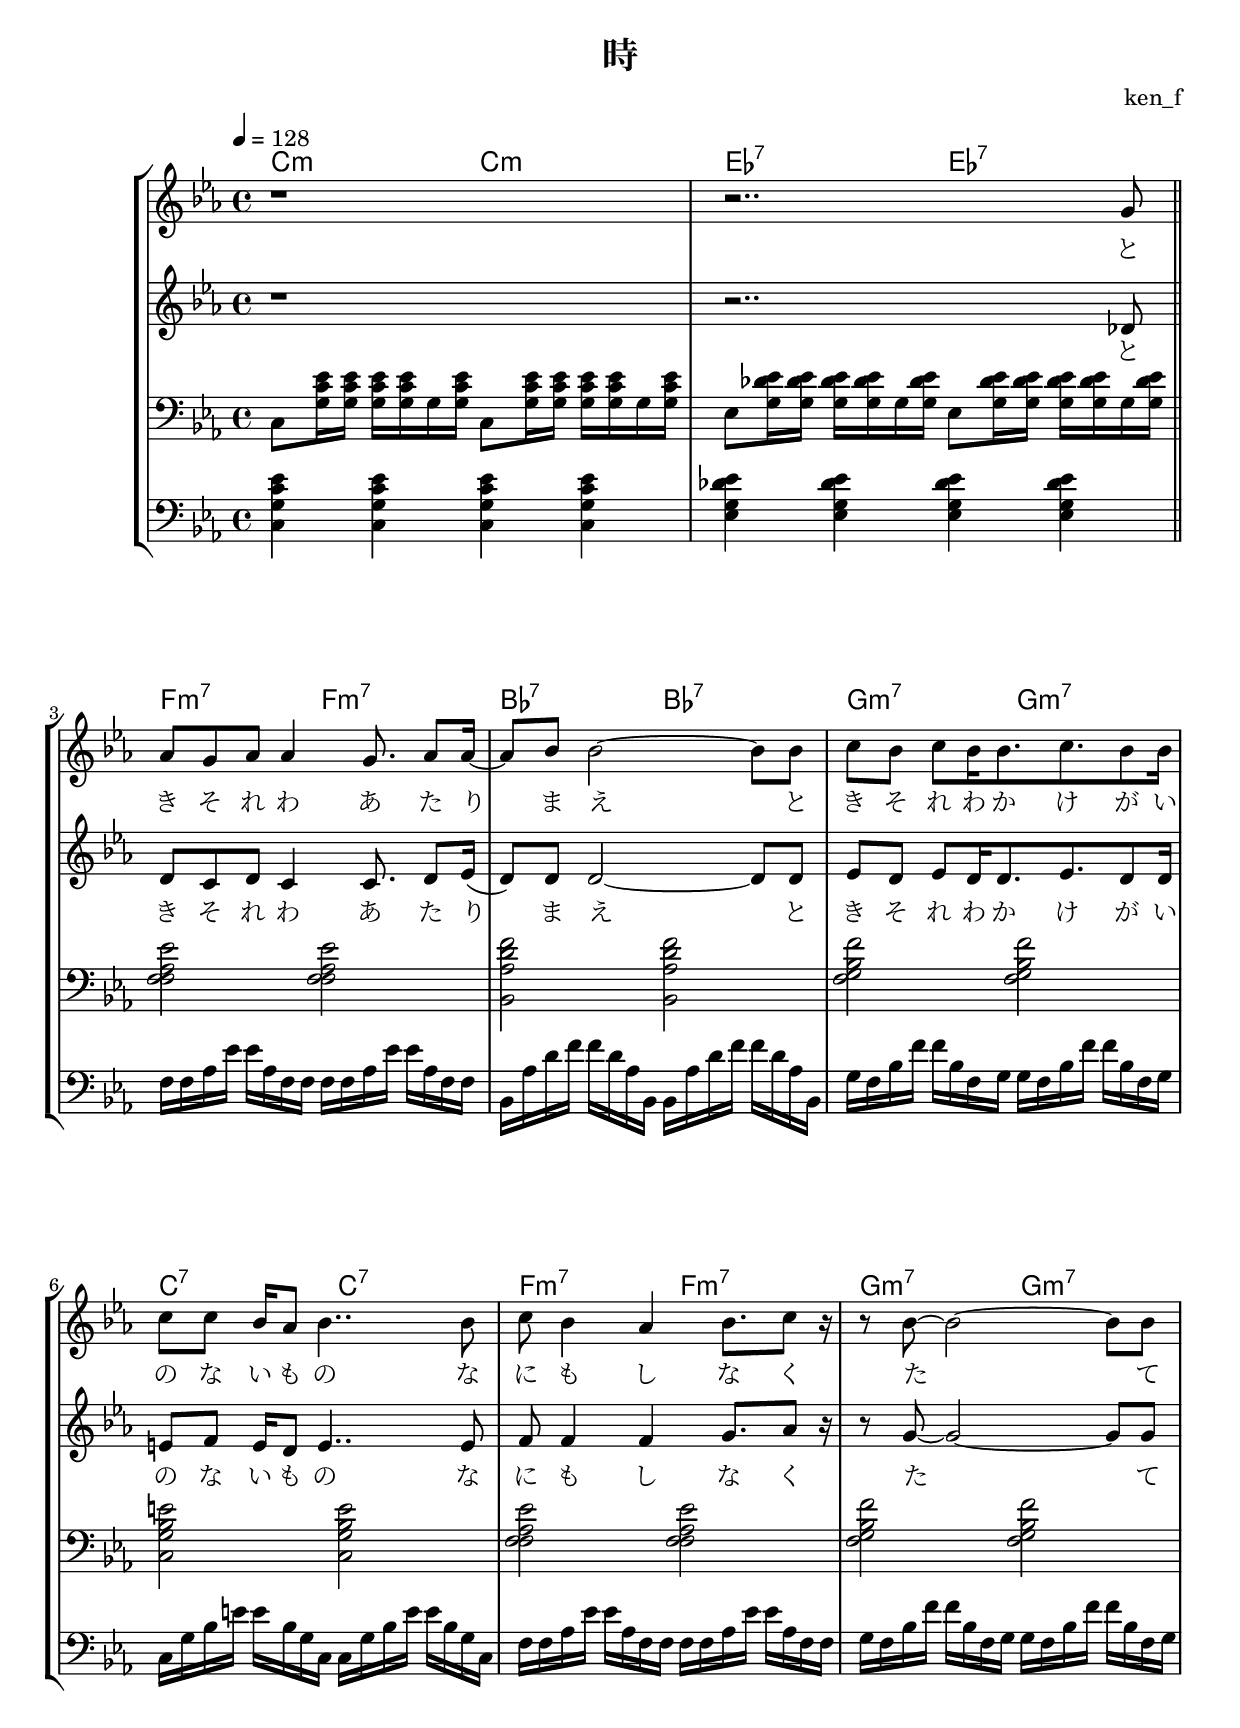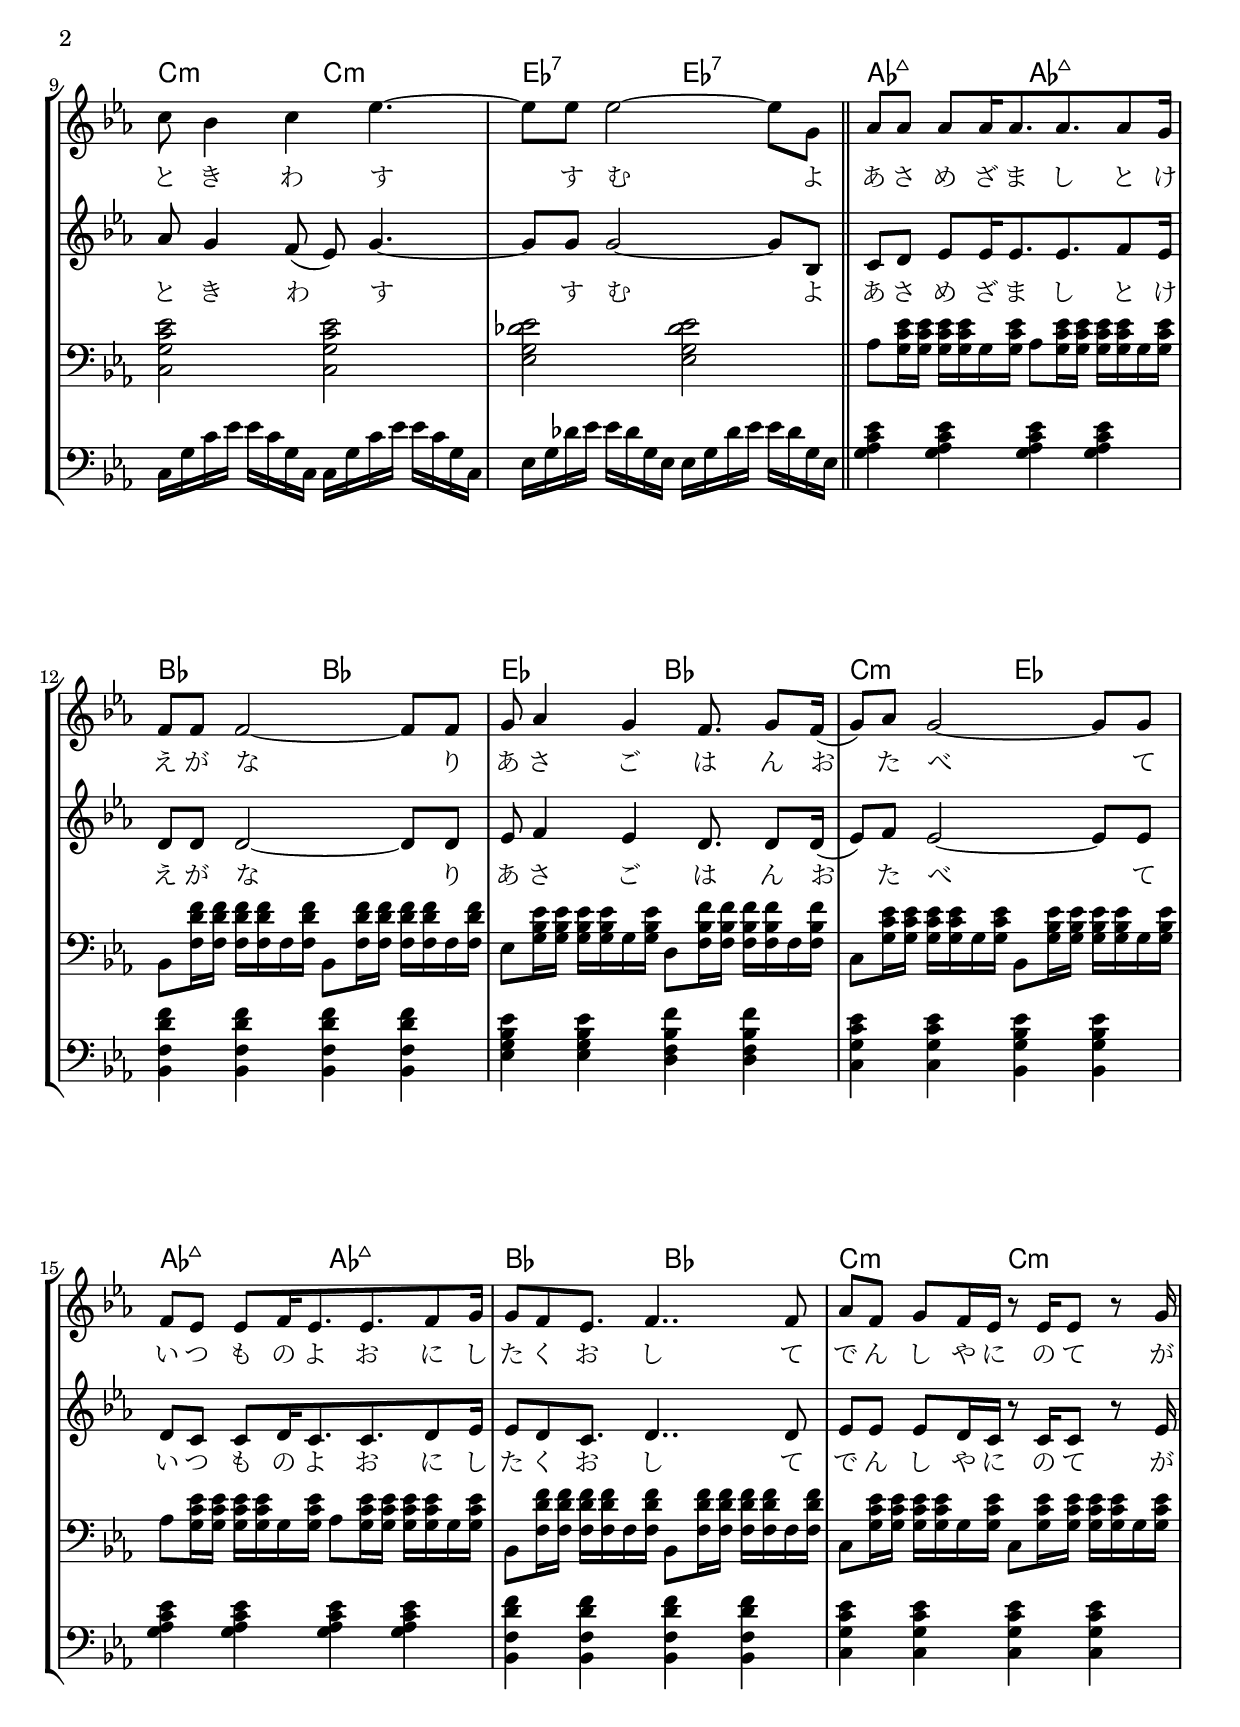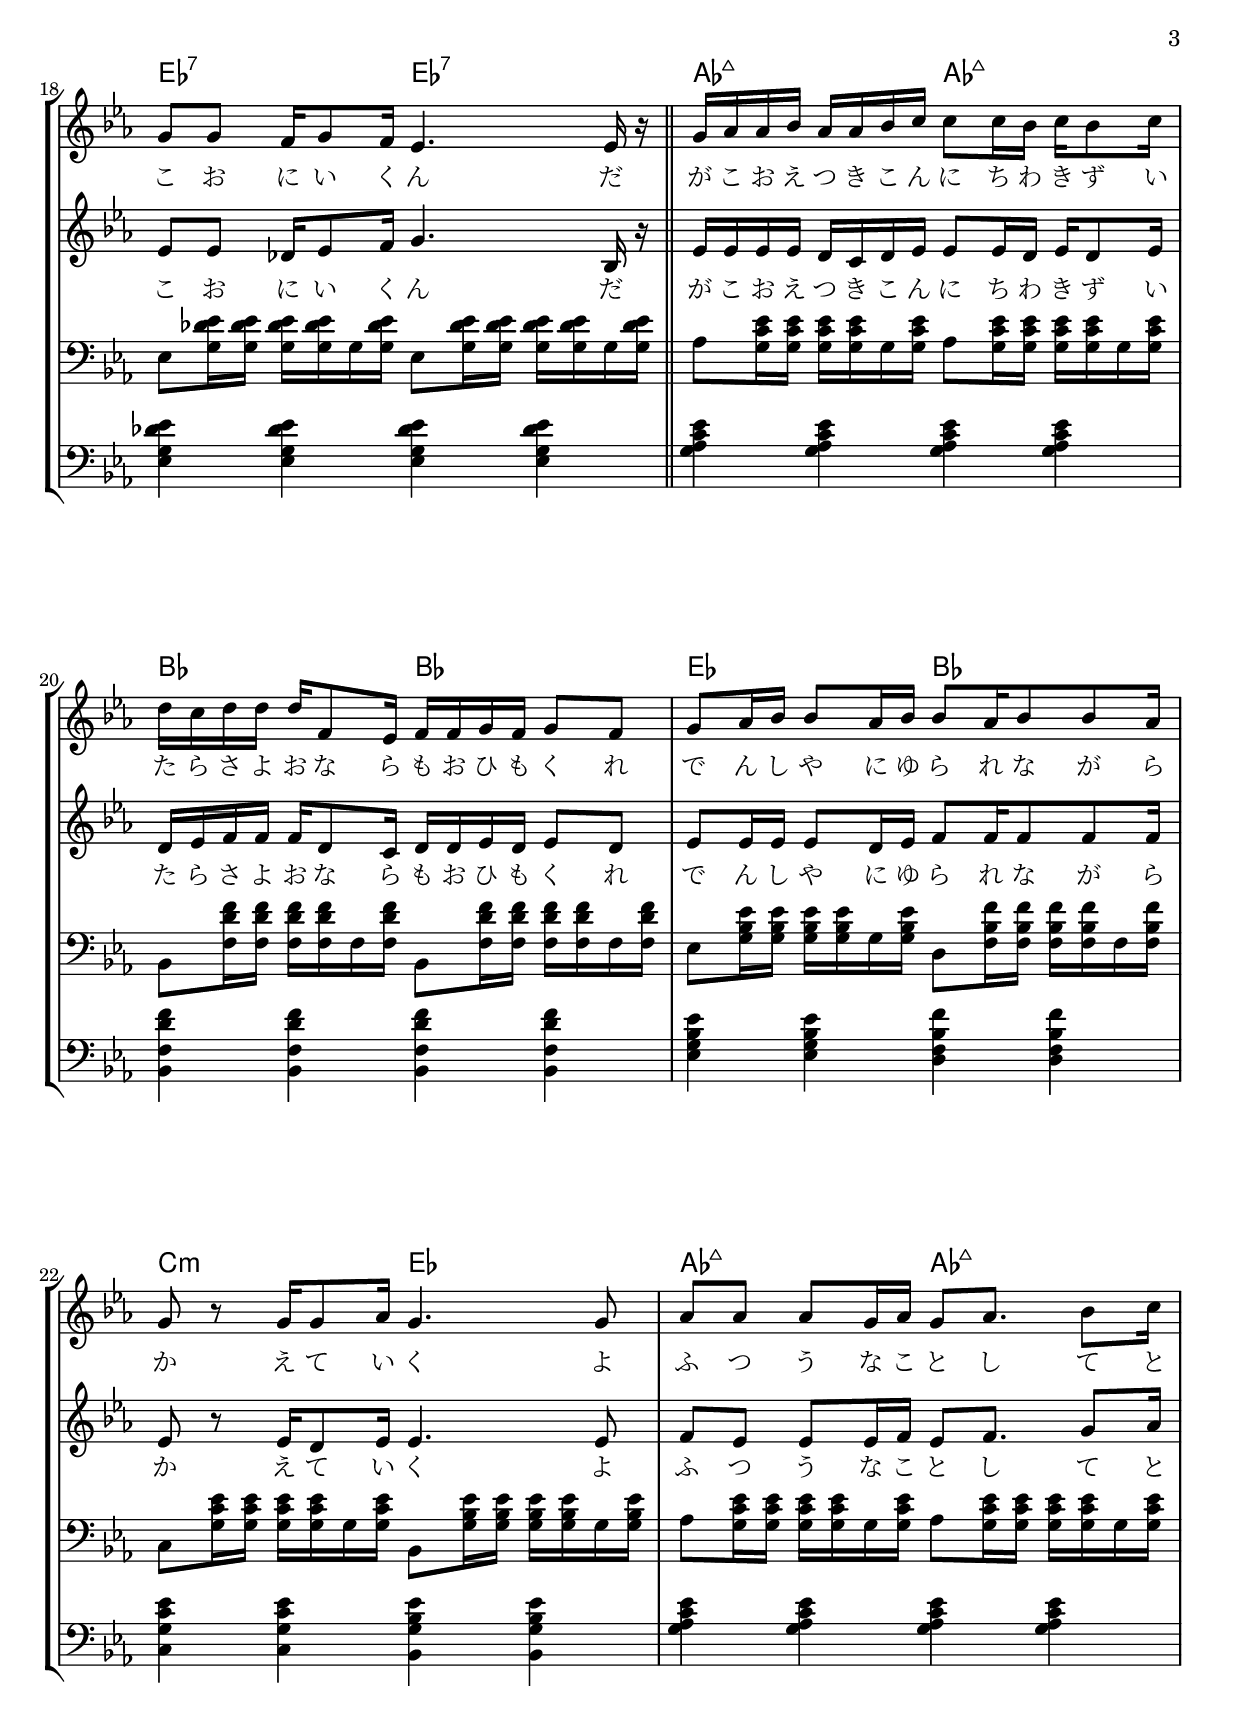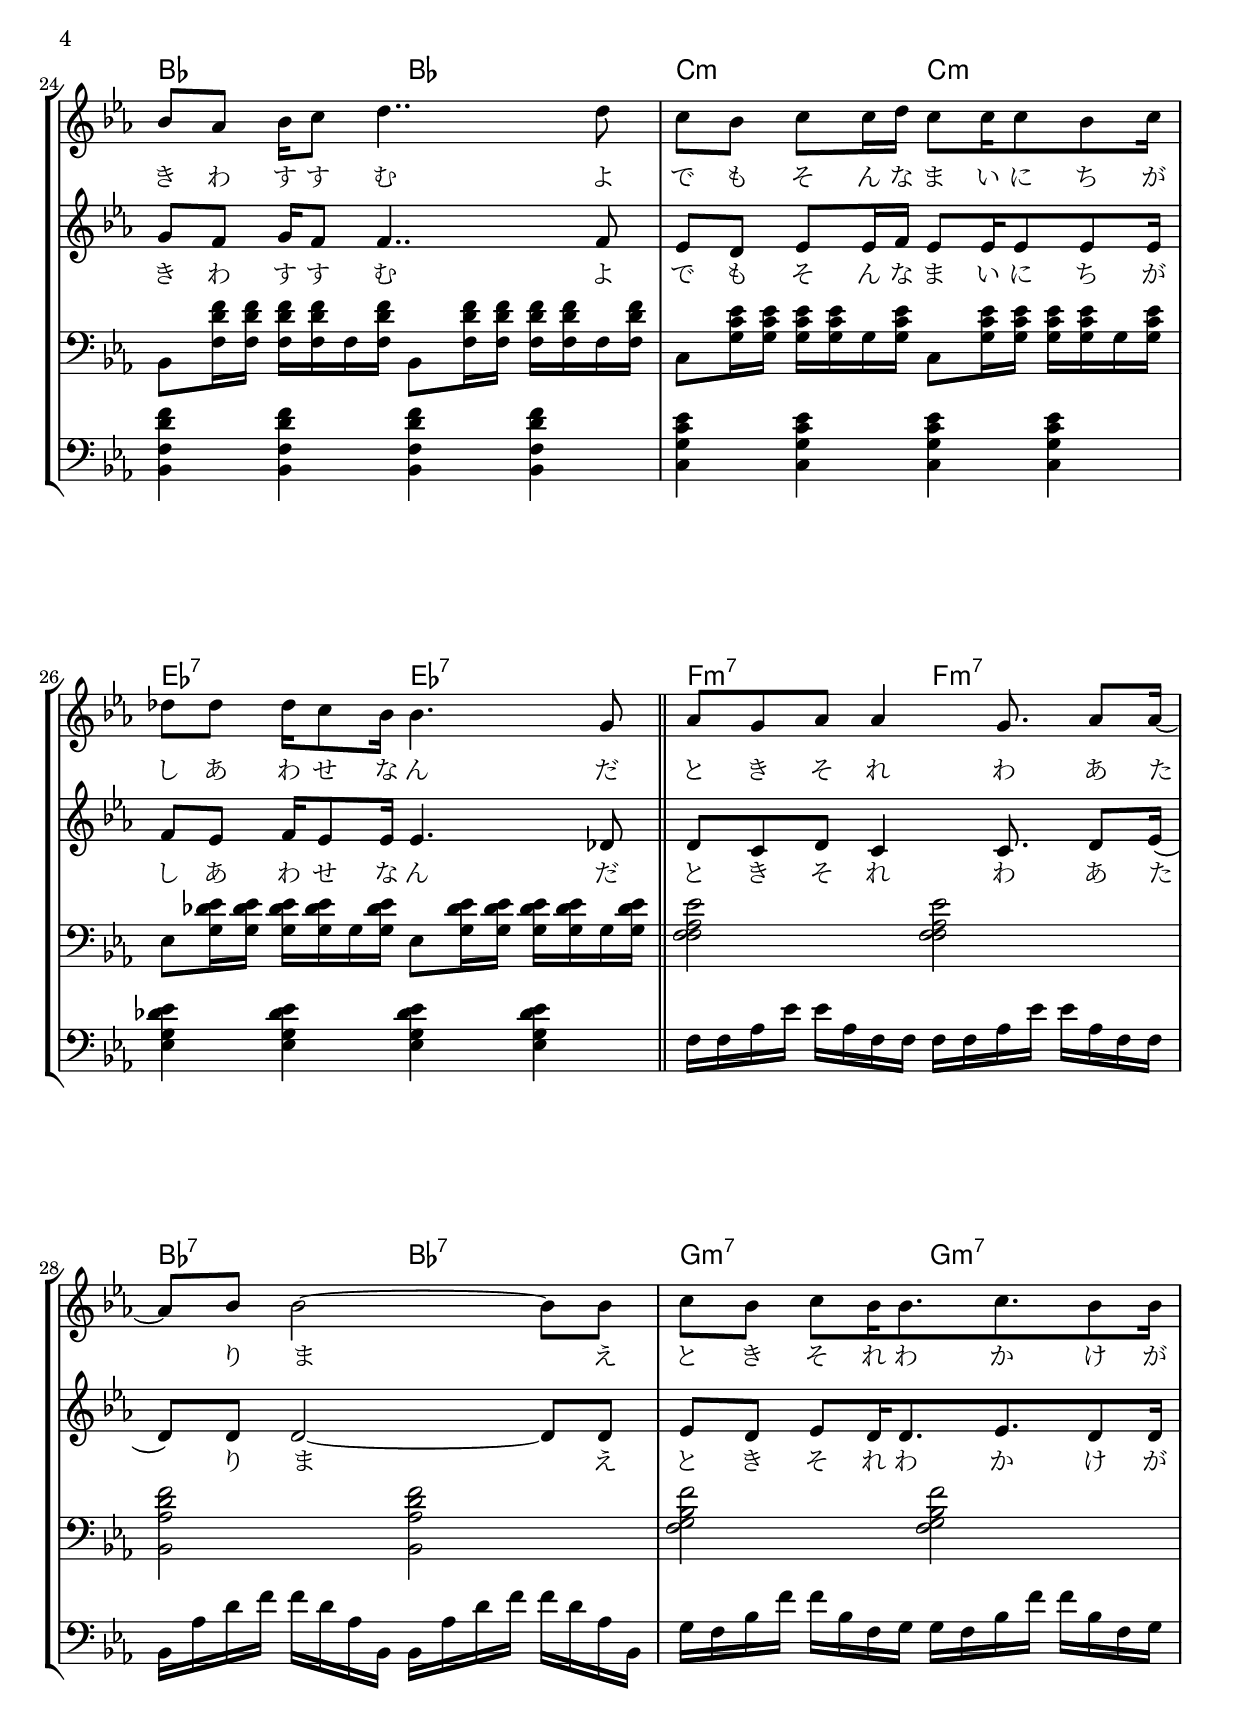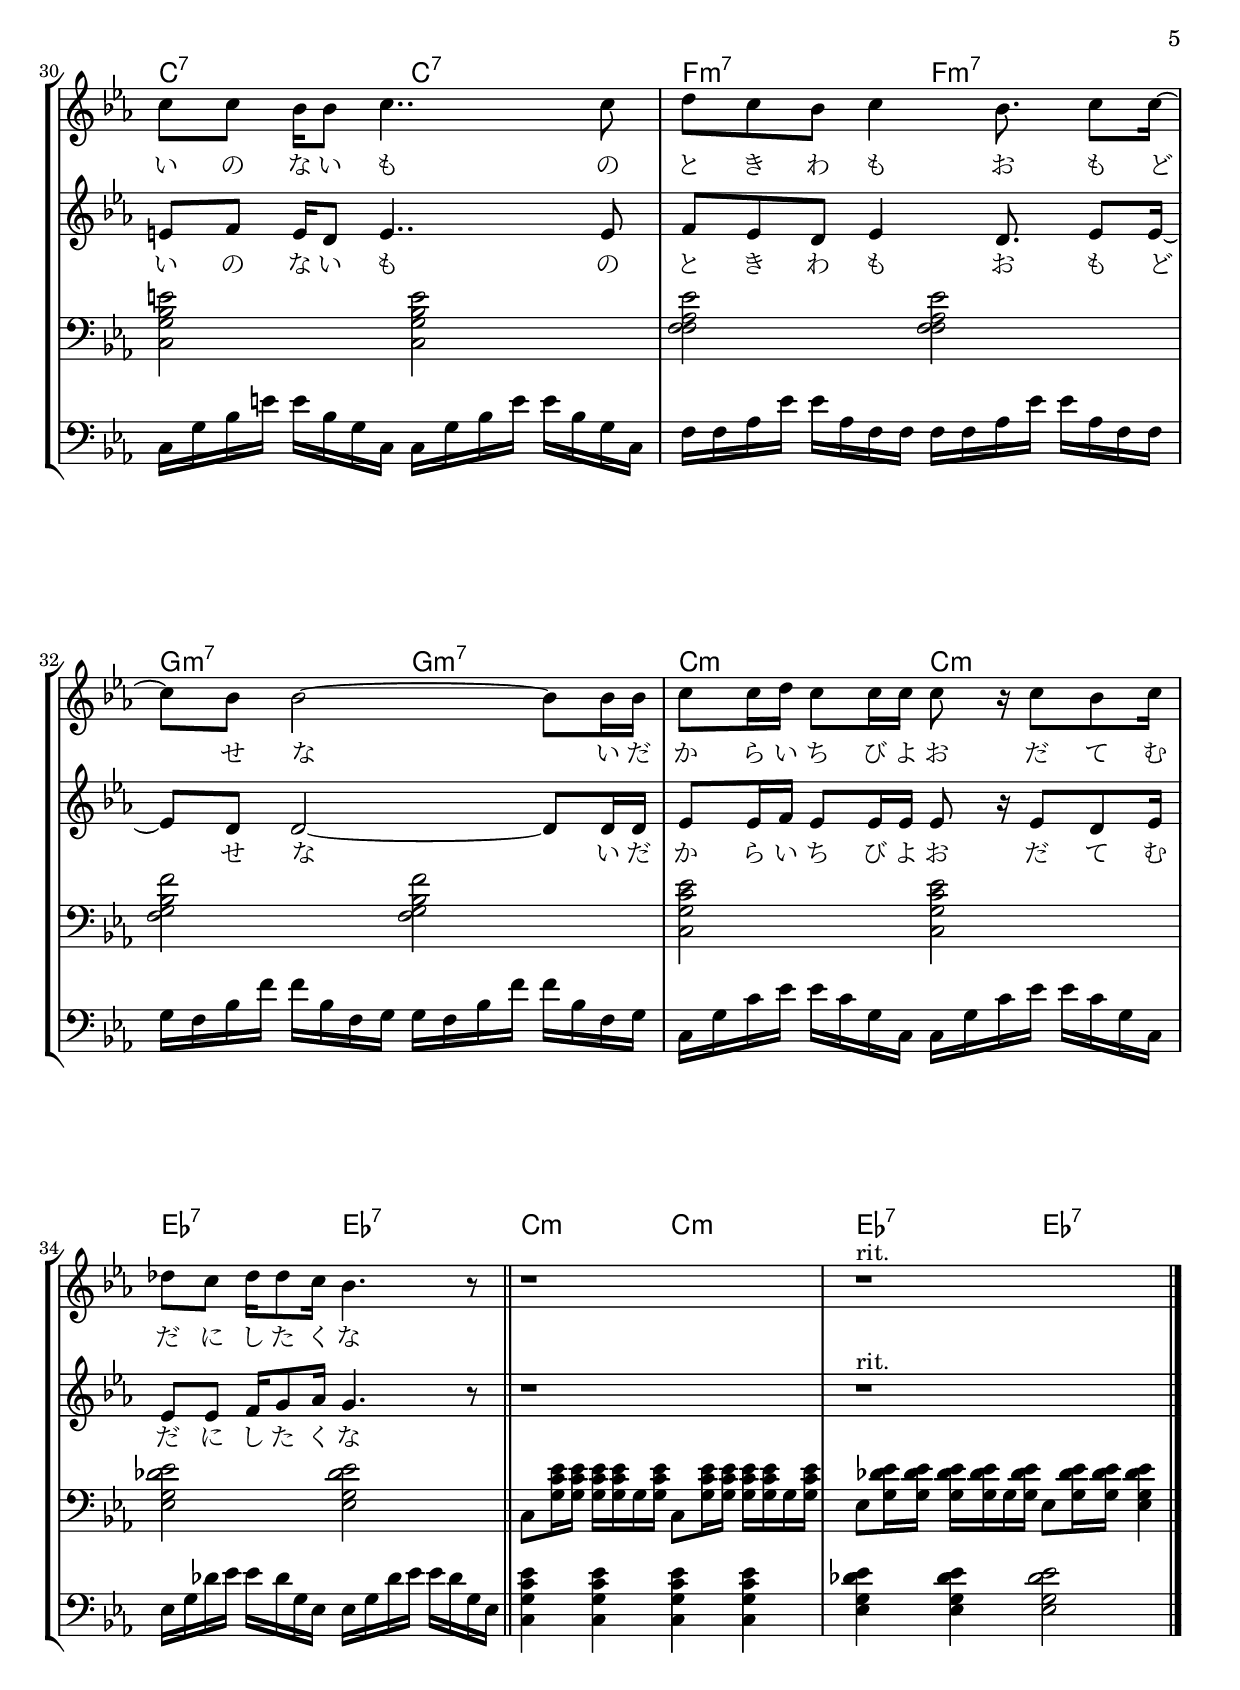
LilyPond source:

\version "2.12.1"

\header {
	title = \markup {時}
	composer = \markup \center-column {ken_f}
}

harmony = \chordmode {
	c2:m c:m es:7 es:7 

	f:min7 f:min7 bes:7 bes:7 g:min7 g:min7 c:7 c:7 f:min7 f:min7 g:min7 g:min7 c:m c:m es:7 es:7 

	as:maj7 as:maj7 bes bes es bes c:m es as:maj7 as:maj7 bes bes c:m c:m es:7 es:7 

	as:maj7 as:maj7 bes bes es bes c:m es as:maj7 as:maj7 bes bes c:m c:m es:7 es:7 

	f:min7 f:min7 bes:7 bes:7 g:min7 g:min7 c:7 c:7 f:min7 f:min7 g:min7 g:min7 c:m c:m es:7 es:7 

	c:m c:m es:7 es:7 
}

melody = {
	\key es \major
	\tempo 4 = 128
	r1 | r2.. 
	\set Staff.midiInstrument = #"mmi0.38"
	g'8 
	as'8  g'8  as'8  as'4  g'8.  as'8  as'16~ 
	as'8  bes'8  bes'2~bes'8  bes'8 
	c''8  bes'8  c''8  bes'16  bes'8.  c''8.  bes'8  bes'16 
	c''8  c''8  bes'16  as'8  bes'4..  bes'8 
	c''8  bes'4  as'4  bes'8.  c''8  r16~ 
	r8  bes'8  bes'2~bes'8  bes'8 
	c''8  bes'4  c''4  es''4.~ 
	es''8  es''8  es''2~es''8  	\set Staff.midiInstrument = #"mmi0.38"
	g'8 
	as'8  as'8  as'8  as'16  as'8.  as'8.  as'8  g'16 
	f'8  f'8  f'2~f'8  f'8 
	g'8  as'4  g'4  f'8.  g'8  f'16 
	(g'8)  as'8  g'2~g'8  g'8 
	f'8  es'8  es'8  f'16  es'8.  es'8.  f'8  g'16 
	g'8  f'8  es'8.  f'4..  f'8 
	as'8  f'8  g'8  f'16  es'16  r8  es'16  es'8  r8  g'16 
	g'8  g'8  f'16  g'8  f'16  es'4.  	\set Staff.midiInstrument = #"mmi0.38"
	es'16  r16 
	g'16  as'16  as'16  bes'16  as'16  as'16  bes'16  c''16  c''8  c''16  bes'16  c''16  bes'8  c''16 
	d''16  c''16  d''16  d''16  d''16  f'8  es'16  f'16  f'16  g'16  f'16  g'8  f'8 
	g'8  as'16  bes'16  bes'8  as'16  bes'16  bes'8  as'16  bes'8  bes'8  as'16 
	g'8  r8  g'16  g'8  as'16  g'4.  g'8 
	as'8  as'8  as'8  g'16  as'16  g'8  as'8.  bes'8  c''16 
	bes'8  as'8  bes'16  c''8  d''4..  d''8 
	c''8  bes'8  c''8  c''16  d''16  c''8  c''16  c''8  bes'8  c''16 
	des''8  des''8  des''16  c''8  bes'16  bes'4.  	\set Staff.midiInstrument = #"mmi0.38"
	g'8 
	as'8  g'8  as'8  as'4  g'8.  as'8  as'16~ 
	as'8  bes'8  bes'2~bes'8  bes'8 
	c''8  bes'8  c''8  bes'16  bes'8.  c''8.  bes'8  bes'16 
	c''8  c''8  bes'16  bes'8  c''4..  c''8 
	d''8  c''8  bes'8  c''4  bes'8.  c''8  c''16~ 
	c''8  bes'8  bes'2~bes'8  bes'16  bes'16 
	c''8  c''16  d''16  c''8  c''16  c''16  c''8  r16  c''8  bes'8  c''16 
	des''8  c''8  des''16  des''8  c''16  bes'4.  	r8 	r1 | r1^"rit." \bar "|."
}

words = \lyricmode {
	
	と  き  そ  れ  わ  あ  た  り  ま  え  と  き  そ  れ  わ  か  け  が  い  の  な  い  も  の  な  に  も  し  な  く  た  て  と  き  わ  す  す  む  よ  
	あ  さ  め  ざ  ま  し  と  け  え  が  な  り  あ  さ  ご  は  ん  お  た  べ  て  い  つ  も  の  よ  お  に  し  た  く  お  し  て  で  ん  し  や  に  の  て  が  こ  お  に  い  く  ん  だ  
	が  こ  お  え  つ  き  こ  ん  に  ち  わ  き  ず  い  た  ら  さ  よ  お  な  ら  も  お  ひ  も  く  れ  で  ん  し  や  に  ゆ  ら  れ  な  が  ら  か  え  て  い  く  よ  ふ  つ  う  な  こ  と  し  て  と  き  わ  す  す  む  よ  で  も  そ  ん  な  ま  い  に  ち  が  し  あ  わ  せ  な  ん  だ  
	と  き  そ  れ  わ  あ  た  り  ま  え  と  き  そ  れ  わ  か  け  が  い  の  な  い  も  の  と  き  わ  も  お  も  ど  せ  な  い  だ  か  ら  い  ち  び  よ  お  だ  て  む  だ  に  し  た  く  な  い  
	
}

secondmelody = {
	\key es \major
	\tempo 4 = 128
	r1 | r2.. 
	\set Staff.midiInstrument = #"fss0.32"
	des'8 
	d'8  c'8  d'8  c'4  c'8.  d'8  es'16 
	(d'8)  d'8  d'2~d'8  d'8 
	es'8  d'8  es'8  d'16  d'8.  es'8.  d'8  d'16 
	e'8  f'8  e'16  d'8  e'4..  e'8 
	f'8  f'4  f'4  g'8.  as'8  r16~ 
	r8  g'8  g'2~g'8  g'8 
	as'8  g'4  f'8  (es'8)  g'4.~ 
	g'8  g'8  g'2~g'8  	\set Staff.midiInstrument = #"fss0.32"
	bes8 
	c'8  d'8  es'8  es'16  es'8.  es'8.  f'8  es'16 
	d'8  d'8  d'2~d'8  d'8 
	es'8  f'4  es'4  d'8.  d'8  d'16 
	(es'8)  f'8  es'2~es'8  es'8 
	d'8  c'8  c'8  d'16  c'8.  c'8.  d'8  es'16 
	es'8  d'8  c'8.  d'4..  d'8 
	es'8  es'8  es'8  d'16  c'16  r8  c'16  c'8  r8  es'16 
	es'8  es'8  des'16  es'8  f'16  g'4.  	\set Staff.midiInstrument = #"fss0.32"
	bes16  r16 
	es'16  es'16  es'16  es'16  d'16  c'16  d'16  es'16  es'8  es'16  d'16  es'16  d'8  es'16 
	d'16  es'16  f'16  f'16  f'16  d'8  c'16  d'16  d'16  es'16  d'16  es'8  d'8 
	es'8  es'16  es'16  es'8  d'16  es'16  f'8  f'16  f'8  f'8  f'16 
	es'8  r8  es'16  d'8  es'16  es'4.  es'8 
	f'8  es'8  es'8  es'16  f'16  es'8  f'8.  g'8  as'16 
	g'8  f'8  g'16  f'8  f'4..  f'8 
	es'8  d'8  es'8  es'16  f'16  es'8  es'16  es'8  es'8  es'16 
	f'8  es'8  f'16  es'8  es'16  es'4.  	\set Staff.midiInstrument = #"fss0.32"
	des'8 
	d'8  c'8  d'8  c'4  c'8.  d'8  es'16 
	(d'8)  d'8  d'2~d'8  d'8 
	es'8  d'8  es'8  d'16  d'8.  es'8.  d'8  d'16 
	e'8  f'8  e'16  d'8  e'4..  e'8 
	f'8  es'8  d'8  es'4  d'8.  es'8  es'16~ 
	es'8  d'8  d'2~d'8  d'16  d'16 
	es'8  es'16  f'16  es'8  es'16  es'16  es'8  r16  es'8  d'8  es'16 
	es'8  es'8  f'16  g'8  as'16  g'4.  	r8 	r1 | r1^"rit." \bar "|."
}

secondwords = \lyricmode {
	
	と  き  そ  れ  わ  あ  た  り  ま  え  と  き  そ  れ  わ  か  け  が  い  の  な  い  も  の  な  に  も  し  な  く  た  て  と  き  わ  す  す  む  よ  
	あ  さ  め  ざ  ま  し  と  け  え  が  な  り  あ  さ  ご  は  ん  お  た  べ  て  い  つ  も  の  よ  お  に  し  た  く  お  し  て  で  ん  し  や  に  の  て  が  こ  お  に  い  く  ん  だ  
	が  こ  お  え  つ  き  こ  ん  に  ち  わ  き  ず  い  た  ら  さ  よ  お  な  ら  も  お  ひ  も  く  れ  で  ん  し  や  に  ゆ  ら  れ  な  が  ら  か  え  て  い  く  よ  ふ  つ  う  な  こ  と  し  て  と  き  わ  す  す  む  よ  で  も  そ  ん  な  ま  い  に  ち  が  し  あ  わ  せ  な  ん  だ  
	と  き  そ  れ  わ  あ  た  り  ま  え  と  き  そ  れ  わ  か  け  が  い  の  な  い  も  の  と  き  わ  も  お  も  ど  せ  な  い  だ  か  ら  い  ち  び  よ  お  だ  て  む  だ  に  し  た  く  な  い  
	
}

tempochange = {
	\tempo 4 = 128
	r1 | r1 \bar "||"
	\tempo 4 = 128
	r1 | r1 | r1 | r1 | r1 | r1 | r1 | r1 \bar "||"
	\tempo 4 = 128
	r1 | r1 | r1 | r1 | r1 | r1 | r1 | r1 \bar "||"
	\tempo 4 = 128
	r1 | r1 | r1 | r1 | r1 | r1 | r1 | r1 \bar "||"
	\tempo 4 = 128
	r1 | r1 | r1 | r1 | r1 | r1 | r1 | r1 \bar "||"
	\tempo 4 = 128
	r1 | \tempo 4 = 96 r2 \tempo 4 = 85 r2 \bar "|."
}

mainacc = {
	\clef bass
	\set Staff.midiInstrument = #"Acoustic grand"
	\key es \major
	\tempo 4 = 128
	c8 <g c' es'>16 <g c' es'>16   <g c' es'>16 <g c' es'>16   g16 <g c' es'>16
	c8 <g c' es'>16 <g c' es'>16   <g c' es'>16 <g c' es'>16   g16 <g c' es'>16
	es8 <g des' es'>16 <g des' es'>16   <g des' es'>16 <g des' es'>16   g16 <g des' es'>16
	es8 <g des' es'>16 <g des' es'>16   <g des' es'>16 <g des' es'>16   g16 <g des' es'>16
	\bar "||"

	\set Staff.midiInstrument = #"Acoustic grand"
	<f f as es'>2
	<f f as es'>2
	<bes, as d' f'>2
	<bes, as d' f'>2
	<g f bes f'>2
	<g f bes f'>2
	<c g bes e'>2
	<c g bes e'>2
	<f f as es'>2
	<f f as es'>2
	<g f bes f'>2
	<g f bes f'>2
	<c g c' es'>2
	<c g c' es'>2
	<es g des' es'>2
	<es g des' es'>2
	\bar "||"

	\set Staff.midiInstrument = #"Acoustic grand"
	as8 <g c' es'>16 <g c' es'>16   <g c' es'>16 <g c' es'>16   g16 <g c' es'>16
	as8 <g c' es'>16 <g c' es'>16   <g c' es'>16 <g c' es'>16   g16 <g c' es'>16
	bes,8 <f d' f'>16 <f d' f'>16   <f d' f'>16 <f d' f'>16   f16 <f d' f'>16
	bes,8 <f d' f'>16 <f d' f'>16   <f d' f'>16 <f d' f'>16   f16 <f d' f'>16
	es8 <g bes es'>16 <g bes es'>16   <g bes es'>16 <g bes es'>16   g16 <g bes es'>16
	d8 <f bes f'>16 <f bes f'>16   <f bes f'>16 <f bes f'>16   f16 <f bes f'>16
	c8 <g c' es'>16 <g c' es'>16   <g c' es'>16 <g c' es'>16   g16 <g c' es'>16
	bes,8 <g bes es'>16 <g bes es'>16   <g bes es'>16 <g bes es'>16   g16 <g bes es'>16
	as8 <g c' es'>16 <g c' es'>16   <g c' es'>16 <g c' es'>16   g16 <g c' es'>16
	as8 <g c' es'>16 <g c' es'>16   <g c' es'>16 <g c' es'>16   g16 <g c' es'>16
	bes,8 <f d' f'>16 <f d' f'>16   <f d' f'>16 <f d' f'>16   f16 <f d' f'>16
	bes,8 <f d' f'>16 <f d' f'>16   <f d' f'>16 <f d' f'>16   f16 <f d' f'>16
	c8 <g c' es'>16 <g c' es'>16   <g c' es'>16 <g c' es'>16   g16 <g c' es'>16
	c8 <g c' es'>16 <g c' es'>16   <g c' es'>16 <g c' es'>16   g16 <g c' es'>16
	es8 <g des' es'>16 <g des' es'>16   <g des' es'>16 <g des' es'>16   g16 <g des' es'>16
	es8 <g des' es'>16 <g des' es'>16   <g des' es'>16 <g des' es'>16   g16 <g des' es'>16
	\bar "||"

	\set Staff.midiInstrument = #"Acoustic grand"
	as8 <g c' es'>16 <g c' es'>16   <g c' es'>16 <g c' es'>16   g16 <g c' es'>16
	as8 <g c' es'>16 <g c' es'>16   <g c' es'>16 <g c' es'>16   g16 <g c' es'>16
	bes,8 <f d' f'>16 <f d' f'>16   <f d' f'>16 <f d' f'>16   f16 <f d' f'>16
	bes,8 <f d' f'>16 <f d' f'>16   <f d' f'>16 <f d' f'>16   f16 <f d' f'>16
	es8 <g bes es'>16 <g bes es'>16   <g bes es'>16 <g bes es'>16   g16 <g bes es'>16
	d8 <f bes f'>16 <f bes f'>16   <f bes f'>16 <f bes f'>16   f16 <f bes f'>16
	c8 <g c' es'>16 <g c' es'>16   <g c' es'>16 <g c' es'>16   g16 <g c' es'>16
	bes,8 <g bes es'>16 <g bes es'>16   <g bes es'>16 <g bes es'>16   g16 <g bes es'>16
	as8 <g c' es'>16 <g c' es'>16   <g c' es'>16 <g c' es'>16   g16 <g c' es'>16
	as8 <g c' es'>16 <g c' es'>16   <g c' es'>16 <g c' es'>16   g16 <g c' es'>16
	bes,8 <f d' f'>16 <f d' f'>16   <f d' f'>16 <f d' f'>16   f16 <f d' f'>16
	bes,8 <f d' f'>16 <f d' f'>16   <f d' f'>16 <f d' f'>16   f16 <f d' f'>16
	c8 <g c' es'>16 <g c' es'>16   <g c' es'>16 <g c' es'>16   g16 <g c' es'>16
	c8 <g c' es'>16 <g c' es'>16   <g c' es'>16 <g c' es'>16   g16 <g c' es'>16
	es8 <g des' es'>16 <g des' es'>16   <g des' es'>16 <g des' es'>16   g16 <g des' es'>16
	es8 <g des' es'>16 <g des' es'>16   <g des' es'>16 <g des' es'>16   g16 <g des' es'>16
	\bar "||"

	\set Staff.midiInstrument = #"Acoustic grand"
	<f f as es'>2
	<f f as es'>2
	<bes, as d' f'>2
	<bes, as d' f'>2
	<g f bes f'>2
	<g f bes f'>2
	<c g bes e'>2
	<c g bes e'>2
	<f f as es'>2
	<f f as es'>2
	<g f bes f'>2
	<g f bes f'>2
	<c g c' es'>2
	<c g c' es'>2
	<es g des' es'>2
	<es g des' es'>2
	\bar "||"

	\set Staff.midiInstrument = #"Acoustic grand"
	c8 <g c' es'>16 <g c' es'>16   <g c' es'>16 <g c' es'>16   g16 <g c' es'>16
	c8 <g c' es'>16 <g c' es'>16   <g c' es'>16 <g c' es'>16   g16 <g c' es'>16
	es8 <g des' es'>16 <g des' es'>16   <g des' es'>16 <g des' es'>16   g16 <g des' es'>16
	es8 <g des' es'>16 <g des' es'>16 <es g des' es'>4
	\bar "|."
}

subacc = {
	\clef bass
	\set Staff.midiInstrument = #"Music box"
	\key es \major
	\tempo 4 = 128
	<c g c' es'>4 <c g c' es'>4
	<c g c' es'>4 <c g c' es'>4
	<es g des' es'>4 <es g des' es'>4
	<es g des' es'>4 <es g des' es'>4
	\bar "||"

	\set Staff.midiInstrument = #"Trumpet"
	f16 f as es' es' as f f
	f16 f as es' es' as f f
	bes,16 as d' f' f' d' as bes,
	bes,16 as d' f' f' d' as bes,
	g16 f bes f' f' bes f g
	g16 f bes f' f' bes f g
	c16 g bes e' e' bes g c
	c16 g bes e' e' bes g c
	f16 f as es' es' as f f
	f16 f as es' es' as f f
	g16 f bes f' f' bes f g
	g16 f bes f' f' bes f g
	c16 g c' es' es' c' g c
	c16 g c' es' es' c' g c
	es16 g des' es' es' des' g es
	es16 g des' es' es' des' g es
	\bar "||"

	\set Staff.midiInstrument = #"Orchestra Hit"
	<as g c' es'>4 <as g c' es'>4
	<as g c' es'>4 <as g c' es'>4
	<bes, f d' f'>4 <bes, f d' f'>4
	<bes, f d' f'>4 <bes, f d' f'>4
	<es g bes es'>4 <es g bes es'>4
	<d f bes f'>4 <d f bes f'>4
	<c g c' es'>4 <c g c' es'>4
	<bes, g bes es'>4 <bes, g bes es'>4
	<as g c' es'>4 <as g c' es'>4
	<as g c' es'>4 <as g c' es'>4
	<bes, f d' f'>4 <bes, f d' f'>4
	<bes, f d' f'>4 <bes, f d' f'>4
	<c g c' es'>4 <c g c' es'>4
	<c g c' es'>4 <c g c' es'>4
	<es g des' es'>4 <es g des' es'>4
	<es g des' es'>4 <es g des' es'>4
	\bar "||"

	\set Staff.midiInstrument = #"Acoustic grand"
	<as g c' es'>4 <as g c' es'>4
	<as g c' es'>4 <as g c' es'>4
	<bes, f d' f'>4 <bes, f d' f'>4
	<bes, f d' f'>4 <bes, f d' f'>4
	<es g bes es'>4 <es g bes es'>4
	<d f bes f'>4 <d f bes f'>4
	<c g c' es'>4 <c g c' es'>4
	<bes, g bes es'>4 <bes, g bes es'>4
	<as g c' es'>4 <as g c' es'>4
	<as g c' es'>4 <as g c' es'>4
	<bes, f d' f'>4 <bes, f d' f'>4
	<bes, f d' f'>4 <bes, f d' f'>4
	<c g c' es'>4 <c g c' es'>4
	<c g c' es'>4 <c g c' es'>4
	<es g des' es'>4 <es g des' es'>4
	<es g des' es'>4 <es g des' es'>4
	\bar "||"

	\set Staff.midiInstrument = #"Trumpet"
	f16 f as es' es' as f f
	f16 f as es' es' as f f
	bes,16 as d' f' f' d' as bes,
	bes,16 as d' f' f' d' as bes,
	g16 f bes f' f' bes f g
	g16 f bes f' f' bes f g
	c16 g bes e' e' bes g c
	c16 g bes e' e' bes g c
	f16 f as es' es' as f f
	f16 f as es' es' as f f
	g16 f bes f' f' bes f g
	g16 f bes f' f' bes f g
	c16 g c' es' es' c' g c
	c16 g c' es' es' c' g c
	es16 g des' es' es' des' g es
	es16 g des' es' es' des' g es
	\bar "||"

	\set Staff.midiInstrument = #"Music box"
	<c g c' es'>4 <c g c' es'>4
	<c g c' es'>4 <c g c' es'>4
	<es g des' es'>4 <es g des' es'>4
	<es g des' es'>2
	\bar "|."
}

percA = {
	\drummode {
	r1  |hh4 hh4 hh2  \bar "||"
	r4 hh4 hh4 hh4  |hh4 hh4 hh4 hh4  |hh4 hh4 hh4 hh4  |hh4 hh4 hh4 hh4  |r4 hh4 hh4 hh4  |hh4 hh4 hh4 hh4  |hh4 hh4 hh4 hh4  |r1  \bar "||"
	r1  |hh4 hh4 hh4 hh4  |r1  |hh4 hh4 hh4 hh4  |r1  |hh4 hh4 hh4 hh4  |r1  |hh4 hh4 hh2  \bar "||"
	r1  |hh4 hh4 hh4 hh4  |r1  |hh4 hh4 hh4 hh4  |r1  |hh4 hh4 hh4 hh4  |r1  |hh4 hh4 hh2  \bar "||"
	r4 hh4 hh4 hh4  |hh4 hh4 hh4 hh4  |hh4 hh4 hh4 hh4  |hh4 hh4 hh4 hh4  |r4 hh4 hh4 hh4  |hh4 hh4 hh4 hh4  |hh4 hh4 hh4 hh4  |r1  \bar "||"
	r1  |hh4 hh4 hh2  \bar "|."
	}
}

percB = {
	\drummode {
	sn4 sn4 sn4 sn4  |r4 sn4 r16 sn16 sn16 sn16 sn16 sn16 sn16 sn16  \bar "||"
	r4 sn8 sn4. sn4  |r4 sn8 sn4. sn4  |r4 sn8 sn4. sn4  |r4 sn8 sn4. sn4  |r4 sn8 sn4. sn4  |r4 sn8 sn4. sn4  |r4 sn8 sn4. sn4  |sn16 sn16 sn16 sn16 sn16 sn16 sn16 sn16 sn16 sn16 sn16 sn16 sn16 sn16 sn16 sn16  \bar "||"
	sn4 sn4 sn4 sn4  |r4 sn2 sn8. sn16  |sn4 sn4 sn4 sn4  |r4 sn2 sn8. sn16  |sn4 sn4 sn4 sn4  |r4 sn2 sn8. sn16  |sn4 sn4 sn4 sn4  |r4 sn4 r16 sn16 sn16 sn16 sn16 sn16 sn16 sn16  \bar "||"
	sn4 sn4 sn4 sn4  |r4 sn2 sn8. sn16  |sn4 sn4 sn4 sn4  |r4 sn2 sn8. sn16  |sn4 sn4 sn4 sn4  |r4 sn2 sn8. sn16  |sn4 sn4 sn4 sn4  |r4 sn4 r16 sn16 sn16 sn16 sn16 sn16 sn16 sn16  \bar "||"
	r4 sn8 sn4. sn4  |r4 sn8 sn4. sn4  |r4 sn8 sn4. sn4  |r4 sn8 sn4. sn4  |r4 sn8 sn4. sn4  |r4 sn8 sn4. sn4  |r4 sn8 sn4. sn4  |sn16 sn16 sn16 sn16 sn16 sn16 sn16 sn16 sn16 sn16 sn16 sn16 sn16 sn16 sn16 sn16  \bar "||"
	sn4 sn4 sn4 sn4  |r4 sn4 r16 sn16 sn16 sn16 sn16 sn16 sn16 sn16  \bar "|."
	}
}

percC = {
	\drummode {
	bd16 bd16 bd16 bd16 bd16 bd16 bd16 bd16 bd16 bd16 bd16 bd16 bd16 bd16 bd16 bd16  |bd8 bd8 bd8 bd8 bd8 bd8 bd8 bd8  \bar "||"
	bd4 bd4 bd4 bd4  |bd4 bd4 bd4 bd8 bd8  |bd4 bd4 bd4 bd4  |bd4 bd4 bd4 bd8 bd8  |bd4 bd4 bd4 bd4  |bd4 bd4 bd4 bd8 bd8  |bd4 bd4 bd4 bd4  |bd4 bd4 bd8 bd8 bd8 bd8  \bar "||"
	bd16 bd16 bd16 bd16 bd16 bd16 bd16 bd16 bd16 bd16 bd16 bd16 bd16 bd16 bd16 bd16  |bd8 bd8 bd8 bd8 bd8 bd8 bd8 bd8  |bd16 bd16 bd16 bd16 bd16 bd16 bd16 bd16 bd16 bd16 bd16 bd16 bd16 bd16 bd16 bd16  |bd8 bd8 bd8 bd8 bd8 bd8 bd8 bd8  |bd16 bd16 bd16 bd16 bd16 bd16 bd16 bd16 bd16 bd16 bd16 bd16 bd16 bd16 bd16 bd16  |bd8 bd8 bd8 bd8 bd8 bd8 bd8 bd8  |bd16 bd16 bd16 bd16 bd16 bd16 bd16 bd16 bd16 bd16 bd16 bd16 bd16 bd16 bd16 bd16  |bd8 bd8 bd8 bd8 bd8 bd8 bd8 bd8  \bar "||"
	bd16 bd16 bd16 bd16 bd16 bd16 bd16 bd16 bd16 bd16 bd16 bd16 bd16 bd16 bd16 bd16  |bd8 bd8 bd8 bd8 bd8 bd8 bd8 bd8  |bd16 bd16 bd16 bd16 bd16 bd16 bd16 bd16 bd16 bd16 bd16 bd16 bd16 bd16 bd16 bd16  |bd8 bd8 bd8 bd8 bd8 bd8 bd8 bd8  |bd16 bd16 bd16 bd16 bd16 bd16 bd16 bd16 bd16 bd16 bd16 bd16 bd16 bd16 bd16 bd16  |bd8 bd8 bd8 bd8 bd8 bd8 bd8 bd8  |bd16 bd16 bd16 bd16 bd16 bd16 bd16 bd16 bd16 bd16 bd16 bd16 bd16 bd16 bd16 bd16  |bd8 bd8 bd8 bd8 bd8 bd8 bd8 bd8  \bar "||"
	bd4 bd4 bd4 bd4  |bd4 bd4 bd4 bd8 bd8  |bd4 bd4 bd4 bd4  |bd4 bd4 bd4 bd8 bd8  |bd4 bd4 bd4 bd4  |bd4 bd4 bd4 bd8 bd8  |bd4 bd4 bd4 bd4  |bd4 bd4 bd8 bd8 bd8 bd8  \bar "||"
	bd16 bd16 bd16 bd16 bd16 bd16 bd16 bd16 bd16 bd16 bd16 bd16 bd16 bd16 bd16 bd16  |bd8 bd8 bd8 bd8 bd8 bd8 bd8 bd8  \bar "|."
	}
}

percD = {
	\drummode {
	r1  |r8 hho4 hho2 r8  \bar "||"
	r8 hhp4 hhp4 hhp4 hhp8  |r8 hhp4 hhp4 hhp4 hhp8  |r8 hhp4 hhp4 hhp4 hhp8  |r8 hhp4 hhp4 hhp4 hhp8  |r8 hhp4 hhp4 hhp4 hhp8  |r8 hhp4 hhp4 hhp4 hhp8  |r8 hhp4 hhp4 hhp4 hhp8  |r8 hhp4 hhp4 hhp4 hhp8  \bar "||"
	r1  |r8 hho4 hho4 hho4 hho8  |r1  |r8 hho4 hho4 hho4 hho8  |r1  |r8 hho4 hho4 hho4 hho8  |r1  |r8 hho4 hho2 r8  \bar "||"
	r1  |r8 hho4 hho4 hho4 hho8  |r1  |r8 hho4 hho4 hho4 hho8  |r1  |r8 hho4 hho4 hho4 hho8  |r1  |r8 hho4 hho2 r8  \bar "||"
	r8 hhp4 hhp4 hhp4 hhp8  |r8 hhp4 hhp4 hhp4 hhp8  |r8 hhp4 hhp4 hhp4 hhp8  |r8 hhp4 hhp4 hhp4 hhp8  |r8 hhp4 hhp4 hhp4 hhp8  |r8 hhp4 hhp4 hhp4 hhp8  |r8 hhp4 hhp4 hhp4 hhp8  |r8 hhp4 hhp4 hhp4 hhp8  \bar "||"
	r1  |r8 hho4 hho2 r8  \bar "|."
	}
}

percE = {
	\drummode {
	cymc4 cymc4 cymc4 cymc4  |r1 \bar "||"
	cymc1  |r1 |r1 |r1 |cymc1  |r1 |r1 |r1 \bar "||"
	cymc4 cymc4 cymc4 cymc4  |r1 |cymc4 cymc4 cymc4 cymc4  |r1 |cymc4 cymc4 cymc4 cymc4  |r1 |cymc4 cymc4 cymc4 cymc4  |r1 \bar "||"
	cymc4 cymc4 cymc4 cymc4  |r1 |cymc4 cymc4 cymc4 cymc4  |r1 |cymc4 cymc4 cymc4 cymc4  |r1 |cymc4 cymc4 cymc4 cymc4  |r1 \bar "||"
	cymc1  |r1 |r1 |r1 |cymc1  |r1 |r1 |r1 \bar "||"
	cymc4 cymc4 cymc4 cymc4  |r1 \bar "|."
	}
}

percF = {
	\drummode {
	r8 tommh2 tommh8. tommh16 tommh8  |r1 \bar "||"
	r1 | r1 | r1 | r1 | r1 | r1 | r1 | r1 \bar "||"
	r8 tommh2 tommh8. tommh16 tommh8  |r1 |r8 tommh2 tommh8. tommh16 tommh8  |r1 |r8 tommh2 tommh8. tommh16 tommh8  |r1 |r8 tommh2 tommh8. tommh16 tommh8  |r1 \bar "||"
	r8 tommh2 tommh8. tommh16 tommh8  |r1 |r8 tommh2 tommh8. tommh16 tommh8  |r1 |r8 tommh2 tommh8. tommh16 tommh8  |r1 |r8 tommh2 tommh8. tommh16 tommh8  |r1 \bar "||"
	r1 | r1 | r1 | r1 | r1 | r1 | r1 | r1 \bar "||"
	r8 tommh2 tommh8. tommh16 tommh8  |r1 \bar "|."
	}
}

percG = {
	\drummode {
	r4. toml16 toml2 toml16  |r1 \bar "||"
	r1 | r1 | r1 | r1 | r1 | r1 | r1 | r1 \bar "||"
	r4. toml16 toml2 toml16  |r1 |r4. toml16 toml2 toml16  |r1 |r4. toml16 toml2 toml16  |r1 |r4. toml16 toml2 toml16  |r1 \bar "||"
	r4. toml16 toml2 toml16  |r1 |r4. toml16 toml2 toml16  |r1 |r4. toml16 toml2 toml16  |r1 |r4. toml16 toml2 toml16  |r1 \bar "||"
	r1 | r1 | r1 | r1 | r1 | r1 | r1 | r1 \bar "||"
	r4. toml16 toml2 toml16  |r1 \bar "|."
	}
}

\score {
	<<
		\new StaffGroup <<
			\new ChordNames {\harmony}
			\new Voice = "melody" {\melody}
			\new Lyrics \lyricsto "melody" \words
			\new Voice = "secondmelody" {\secondmelody}
			\new Lyrics \lyricsto "secondmelody" \secondwords
			\new Staff = "mainacc" {\mainacc}
			\new Staff = "subacc" {\subacc}
		>>
	>>
	\layout { }
}
